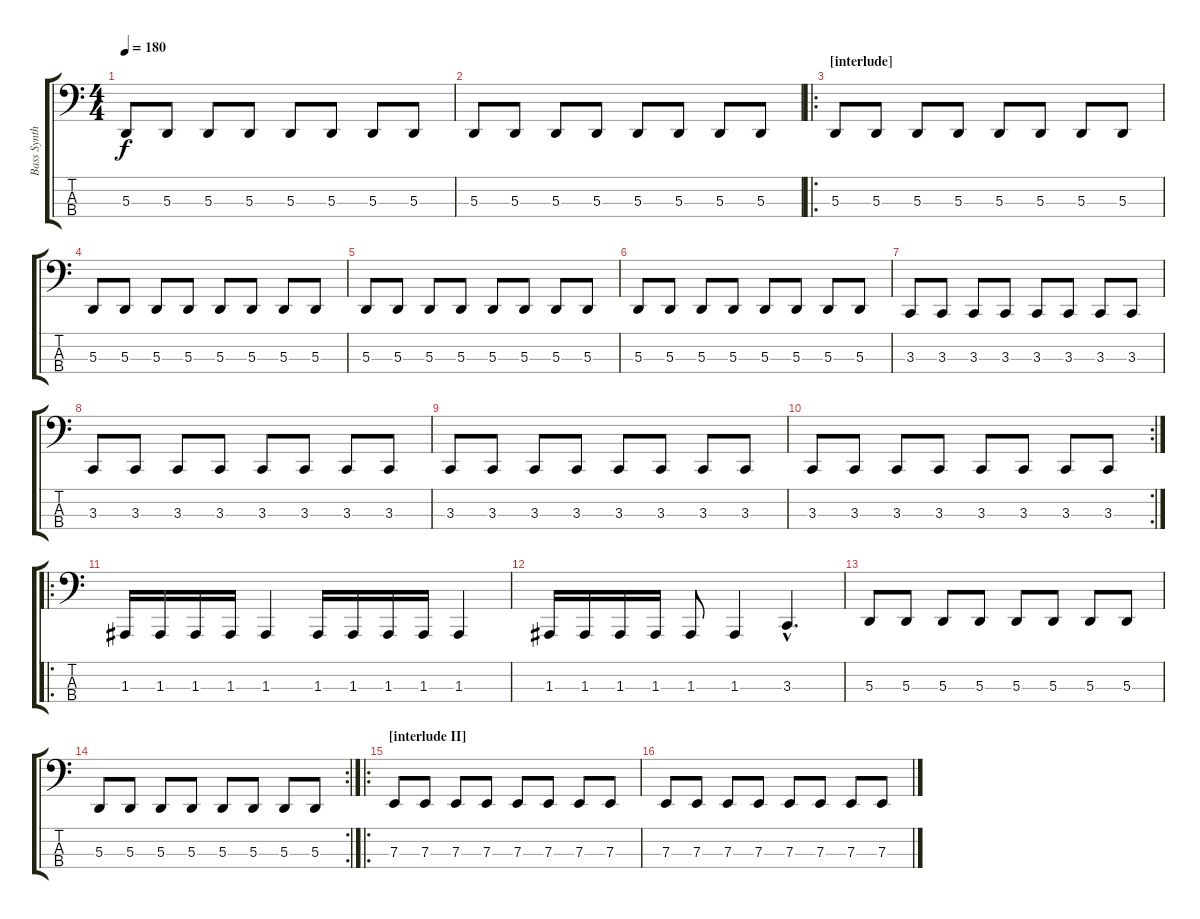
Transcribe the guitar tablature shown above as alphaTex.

\track ("Bass Synth" "Bass Synth") {instrument lead8bassandlead}
\staff {score tabs}
\tuning (G2 D2 A1 E1) {hide}
\ts (4 4)
\tempo 180
\clef f4
\ks c
5.3.8{dy f} 5.3.8 5.3.8 5.3.8 5.3.8 5.3.8 5.3.8 5.3.8 |
5.3.8 5.3.8 5.3.8 5.3.8 5.3.8 5.3.8 5.3.8 5.3.8 |
\ro
\section ("" "[interlude]")
5.3.8 5.3.8 5.3.8 5.3.8 5.3.8 5.3.8 5.3.8 5.3.8 |
5.3.8 5.3.8 5.3.8 5.3.8 5.3.8 5.3.8 5.3.8 5.3.8 |
5.3.8 5.3.8 5.3.8 5.3.8 5.3.8 5.3.8 5.3.8 5.3.8 |
5.3.8 5.3.8 5.3.8 5.3.8 5.3.8 5.3.8 5.3.8 5.3.8 |
3.3.8 3.3.8 3.3.8 3.3.8 3.3.8 3.3.8 3.3.8 3.3.8 |
3.3.8 3.3.8 3.3.8 3.3.8 3.3.8 3.3.8 3.3.8 3.3.8 |
3.3.8 3.3.8 3.3.8 3.3.8 3.3.8 3.3.8 3.3.8 3.3.8 |
\rc 2
3.3.8 3.3.8 3.3.8 3.3.8 3.3.8 3.3.8 3.3.8 3.3.8 |
\ro
1.3.16 1.3.16 1.3.16 1.3.16 1.3.4 1.3.16 1.3.16 1.3.16 1.3.16 1.3.4 |
1.3.16 1.3.16 1.3.16 1.3.16 1.3.8 1.3.4 3.3{hac}.4{d} |
5.3.8 5.3.8 5.3.8 5.3.8 5.3.8 5.3.8 5.3.8 5.3.8 |
\rc 2
5.3.8 5.3.8 5.3.8 5.3.8 5.3.8 5.3.8 5.3.8 5.3.8 |
\ro
\section ("" "[interlude II]")
7.3.8 7.3.8 7.3.8 7.3.8 7.3.8 7.3.8 7.3.8 7.3.8 |
7.3.8 7.3.8 7.3.8 7.3.8 7.3.8 7.3.8 7.3.8 7.3.8
